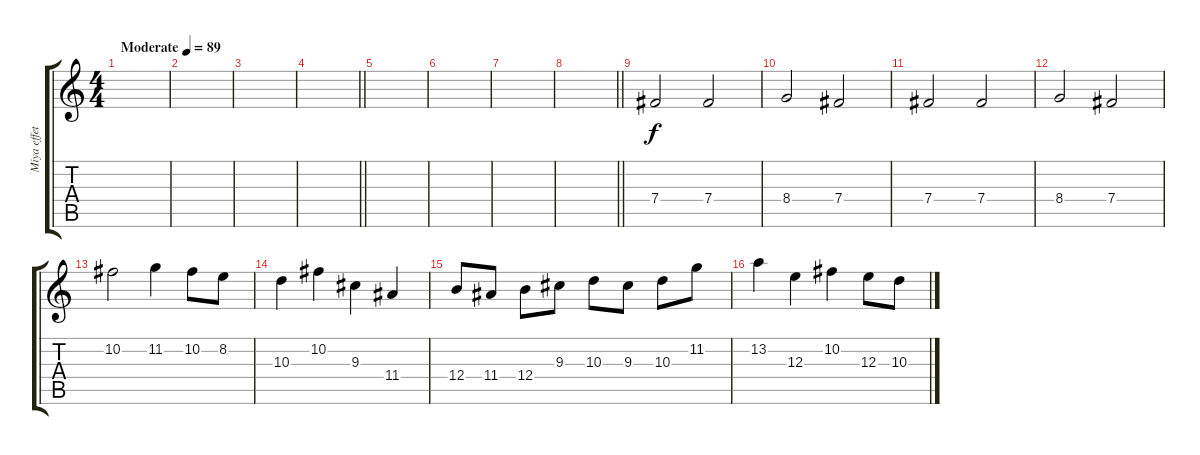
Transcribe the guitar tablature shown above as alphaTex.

\track ("Miya effets" "Miya effet") {instrument electricguitarclean}
\staff {score tabs}
\tuning (Db4 Ab3 E3 B2 Gb2 B1) {hide}
\ts (4 4)
\tempo (89 "Moderate")
\clef g2
\ks c
|
|
|
\barLineRight lightlight
|
|
|
|
\barLineRight lightlight
|
7.4.2 7.4.2 |
8.4.2 7.4.2 |
7.4.2 7.4.2 |
8.4.2 7.4.2 |
10.2.2 11.2.4 10.2.8 8.2.8 |
10.3.4 10.2.4 9.3.4 11.4.4 |
12.4.8 11.4.8 12.4.8 9.3.8 10.3.8 9.3.8 10.3.8 11.2.8 |
13.2.4 12.3.4 10.2.4 12.3.8 10.3.8
